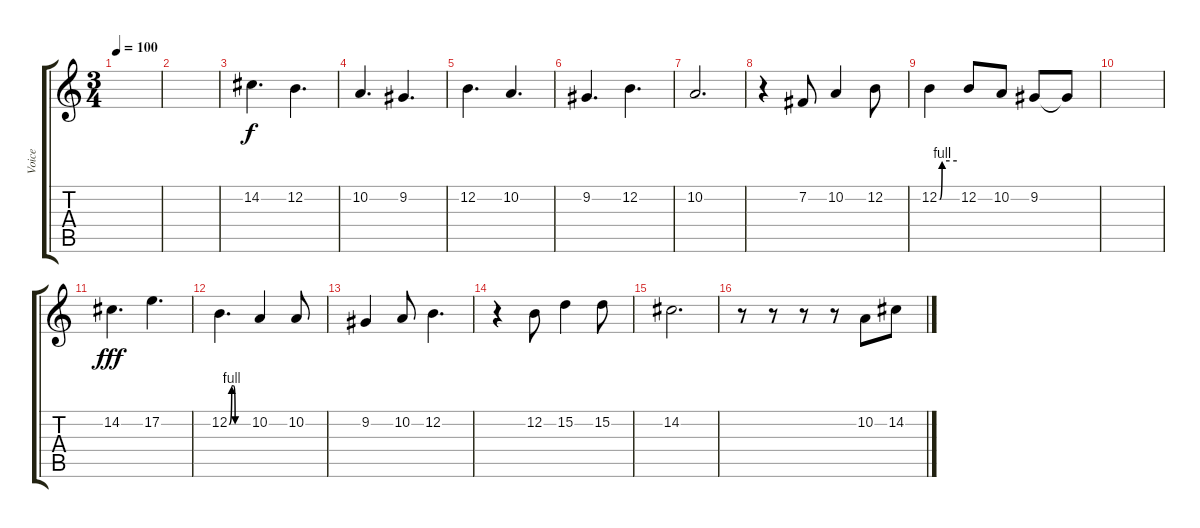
\track ("Voice" "Voice") {instrument trombone}
\staff {score tabs}
\tuning (E4 B3 G3 D3 A2 E2) {hide}
\ts (3 4)
\tempo 100
\clef g2
\ks c
|
|
14.2.4{d} 12.2.4{d} |
10.2.4{d} 9.2.4{d} |
12.2.4{d} 10.2.4{d} |
9.2.4{d} 12.2.4{d} |
10.2.2{d} |
r.4 7.2.8 10.2.4 12.2.8 |
12.2{be (custom 0 0 2 0 10 4 60 4)}.4 12.2.8 10.2.8 9.2.8 9.2{t}.8{dy f} |
|
14.2.4{d dy fff} 17.2.4{d} |
12.2{be (custom 0 0 8 4 14 4 19 0 21 0 27 0 45 0 60 0)}.4{d} 10.2.4 10.2.8 |
9.2.4 10.2.8 12.2.4{d} |
r.4 12.2.8 15.2.4 15.2.8 |
14.2.2{d} |
r.8 r.8 r.8 r.8 10.2.8 14.2.8
